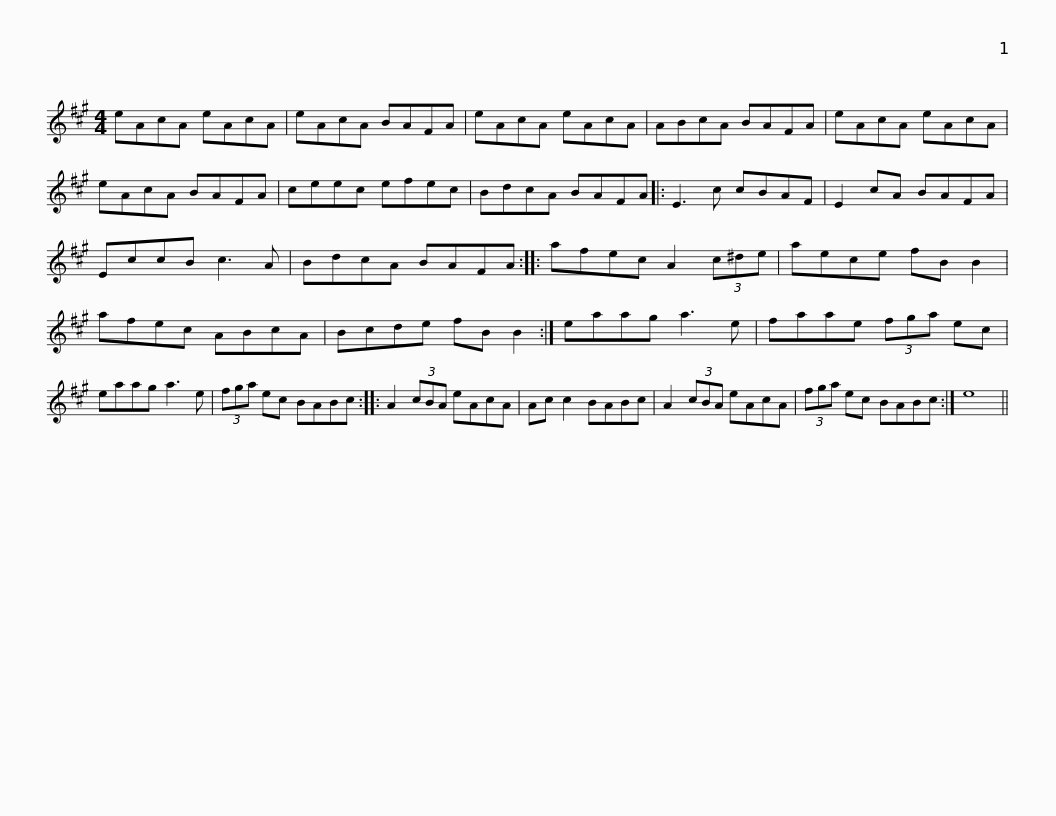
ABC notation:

X:1
L:1/8
M:4/4
I:linebreak $
K:A
V:1 treble
V:1
 eAcA eAcA | eAcA BAFA | eAcA eAcA | ABcA BAFA | eAcA eAcA |$ %5
 eAcA BAFA | ceec efec | BdcA BAFA |: E3 c cBAF | E2 cA BAFA | %10
 EccB c3 A |$ BdcA BAFA :: afec A2 (3c^de | aece fB B2 | afec ABcA | %15
 Bcde fB B2 :|$ eaag a3 e | faae (3fga ec | eaag a3 e | (3fga ec BABc :: %20
 A2 (3cBA eAcA |$ Ac c2 BABc | A2 (3cBA eAcA | (3fga ec BABc :| e8 || %25
